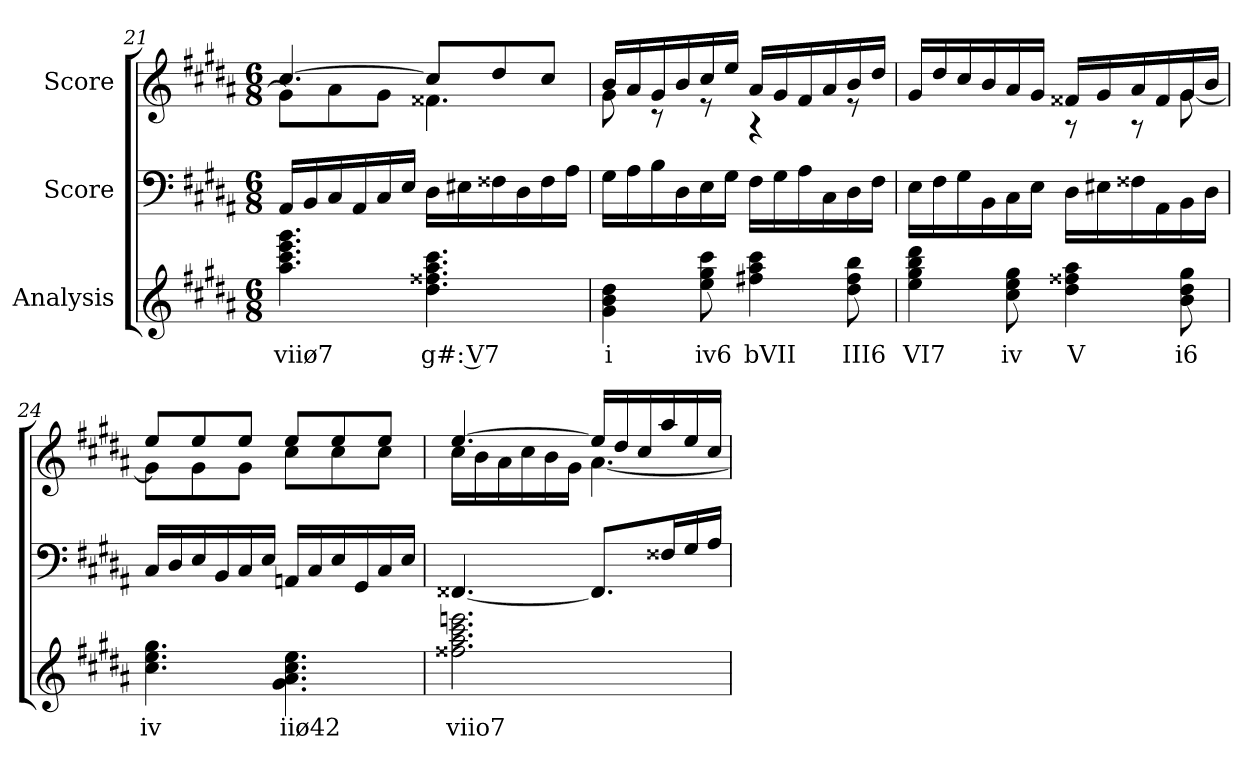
**kern	**text	**kern	**kern
*part3	*part3	*part2	*part1
*staff3	*staff3	*staff2	*staff1
*I"Analysis	*	*I"Score	*I"Score
*	*	*clefF4	*clefG2
*k[f#c#g#d#a#]	*	*k[f#c#g#d#a#]	*k[f#c#g#d#a#]
*M6/8	*	*M6/8	*M6/8
=21	=21	=21	=21
*	*	*	*^
4.aa# 4.ccc# 4.eee 4.ggg#	viiø7	16AA#/LL	[4.cc#/	8g#\L]
.	.	16BB/	.	.
.	.	16C#/	.	8a#\
.	.	16AA#/	.	.
.	.	16C#/	.	8g#\J
.	.	16E/JJ	.	.
4.dd# 4.ff##X 4.aa# 4.ccc#	g#: V7	16D#\LL	8cc#/L]	4.f##X\
.	.	16E#X\	.	.
.	.	16F##X\	8dd#/	.
.	.	16D#\	.	.
.	.	16F##\	8cc#/J	.
.	.	16A#\JJ	.	.
=22	=22	=22	=22	=22
4g# 4b 4dd#	i	16G#\LL	16b/LL	8g#\
.	.	16A#\	16a#/	.
.	.	16B\	16g#/	8r
.	.	16D#\	16b/	.
8ee 8gg# 8ccc#	iv6	16E\	16cc#/	8r
.	.	16G#\JJ	16ee/JJ	.
4ff#X 4aa# 4ccc#	bVII	16F#\LL	16a#/LL	4r
.	.	16G#\	16g#/	.
.	.	16A#\	16f#/	.
.	.	16C#\	16a#/	.
8dd# 8ff# 8bb	III6	16D#\	16b/	8r
.	.	16F#\JJ	16dd#/JJ	.
!!LO:LB:g=z	!!
=23	=23	=23	=23	=23
*	*	*^	*	*
4ee 4gg# 4bb 4ddd#	VI7	4.ryy	16E\LL	16g#/LL	4.ryy
.	.	.	16F#\	16dd#/	.
.	.	.	16G#\	16cc#/	.
.	.	.	16BB\	16b/	.
8cc# 8ee 8gg#	iv	.	16C#\	16a#/	.
.	.	.	16E\JJ	16g#/JJ	.
4dd# 4ff##X 4aa#	V	4.ryy	16D#\LL	16f##X/LL	8r
.	.	.	16E#X\	16g#/	.
.	.	.	16F##X\	16a#/	8r
.	.	.	16AA#\	16f##/	.
8b 8dd# 8gg#	i6	.	16BB\	16g#/	[8g#\
.	.	.	16D#\JJ	16b/JJ	.
*	*	*v	*v	*	*
=24	=24	=24	=24	=24
4.cc# 4.ee 4.gg#	iv	16C#/LL	8ee/L	8g#\L]
.	.	16D#/	.	.
.	.	16E/	8ee/	8g#\
.	.	16BB/	.	.
.	.	16C#/	8ee/J	8g#\J
.	.	16E/JJ	.	.
4.g# 4.a# 4.cc# 4.ee	iiø42	16AAn/LL	8ee/L	8cc#\L
.	.	16C#/	.	.
.	.	16E/	8ee/	8cc#\
.	.	16GG#/	.	.
.	.	16C#/	8ee/J	8cc#\J
.	.	16E/JJ	.	.
=25	=25	=25	=25	=25
2.ff##X 2.aa# 2.ccc# 2.eeen	viio7	[4.FF##X/	[4.ee/	16cc#\LL
.	.	.	.	16b\
.	.	.	.	16a#\
.	.	.	.	16cc#\
.	.	.	.	16b\
.	.	.	.	16g#\JJ
.	.	8.FF##/L]	16ee/LL]	[4.a#\
.	.	.	16dd#/	.
.	.	.	16cc#/	.
.	.	16F##X/L	16aa#/	.
.	.	16G#/	16ee/	.
.	.	16A#/JJ	16cc#/JJ	.
*	*	*	*v	*v
=	=	=	=
*-	*-	*-	*-
